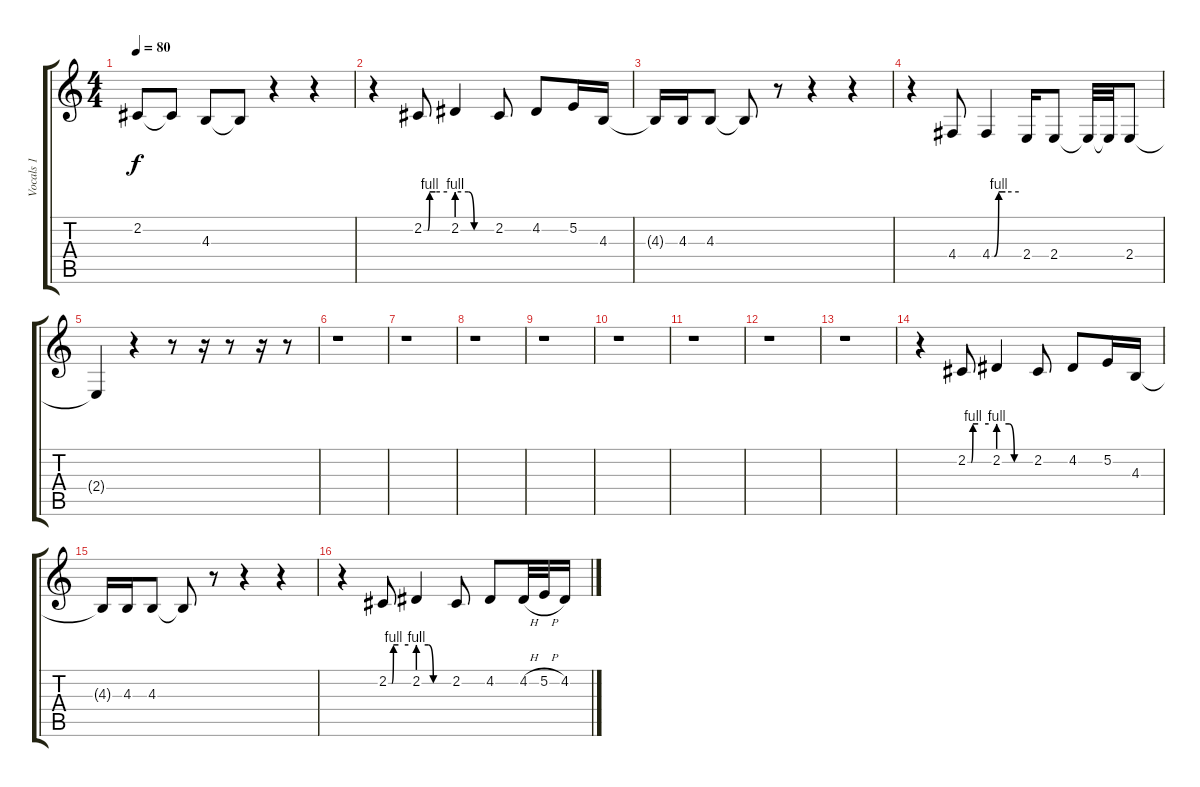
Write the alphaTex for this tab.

\track ("Vocals 1" "Vocals 1") {instrument lead1square}
\staff {score tabs}
\tuning (E4 B3 G3 D3 A2 E2) {hide}
\ts (4 4)
\tempo 80
\clef g2
\ks c
2.2.8{dy f} 2.2{t}.8 4.3.8 4.3{t}.8 r.4 r.4 |
r.4 2.2{be (custom 0 0 10 0 15 4 30 4 60 4)}.8 2.2{be (custom 0 4 20 4 30 0 45 0 60 0)}.4 2.2.8 4.2.8 5.2.16 4.3.16 |
4.3{t}.16 4.3.16 4.3.8 4.3{t}.8 r.8 r.4 r.4 |
r.4 4.4.8 4.4{be (custom 0 0 5 0 15 4 30 4 60 4)}.4 2.4.16 2.4.8 2.4{t}.32 2.4{t}.32 2.4.8 |
2.4{t}.4 r.4 r.8 r.16 r.8 r.16 r.8 |
r.1 |
r.1 |
r.1 |
r.1 |
r.1 |
r.1 |
r.1 |
r.1 |
r.4 2.2{be (custom 0 0 10 0 15 4 30 4 60 4)}.8 2.2{be (custom 0 4 20 4 30 0 45 0 60 0)}.4 2.2.8 4.2.8 5.2.16 4.3.16 |
4.3{t}.16 4.3.16 4.3.8 4.3{t}.8 r.8 r.4 r.4 |
r.4 2.2{be (custom 0 0 10 0 15 4 30 4 60 4)}.8 2.2{be (custom 0 4 20 4 30 0 45 0 60 0)}.4 2.2.8 4.2.8 4.2{h}.32 5.2{h}.32 4.2{h}.16
